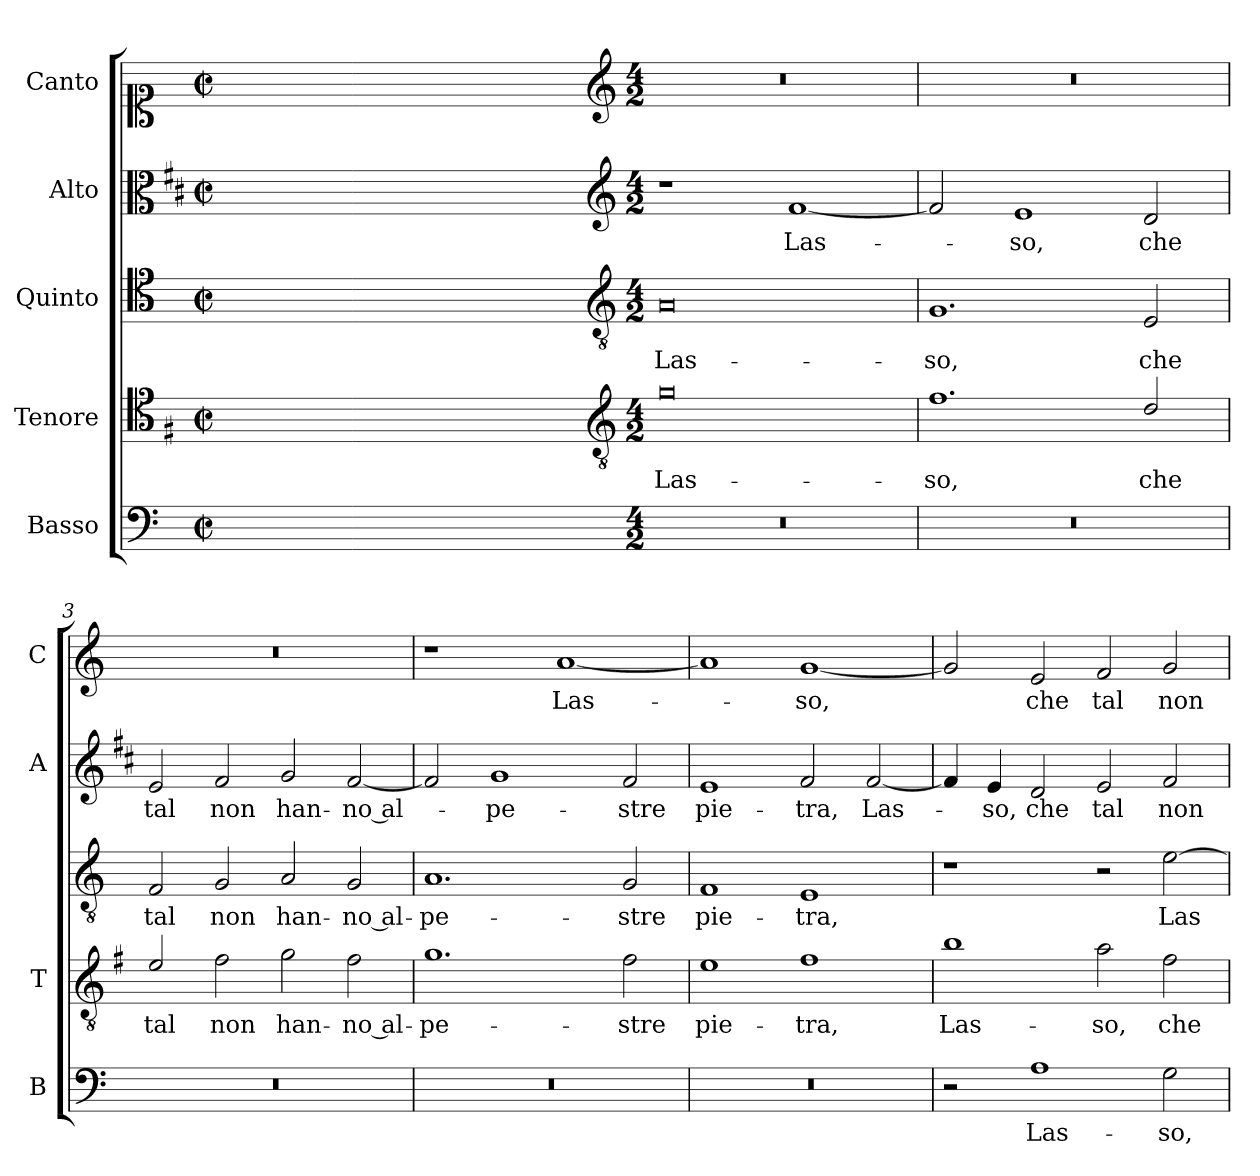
**kern	**text	**kern	**text	**kern	**text	**kern	**text	**kern	**text
*part5	*part5	*part4	*part4	*part3	*part3	*part2	*part2	*part1	*part1
*staff5	*staff5	*staff4	*staff4	*staff3	*staff3	*staff2	*staff2	*staff1	*staff1
*I"Basso	*	*I"Tenore	*	*I"Quinto	*	*I"Alto	*	*I"Canto	*
*I'B	*	*I'T	*	*	*	*I'A	*	*I'C	*
*clefF4	*	*clefC4	*	*clefC4	*	*clefC3	*	*clefC1	*
*	*	*ITrd4c7	*	*	*	*ITrd1c2	*	*	*
*k[]	*	*k[]	*	*k[]	*	*k[]	*	*k[]	*
*C:	*	*C:	*	*C:	*	*C:	*	*C:	*
*M2/2	*	*M2/2	*	*M2/2	*	*M2/2	*	*M2/2	*
*met(c|)	*	*met(c|)	*	*met(c|)	*	*met(c|)	*	*met(c|)	*
=	=	=	=	=	=	=	=	=	=
1ryy	.	1ryy	.	1ryy	.	1ryy	.	1ryy	.
=1X-	=1X-	=1X-	=1X-	=1X-	=1X-	=1X-	=1X-	=1X-	=1X-
4ryy	.	4ryy	.	4ryy	.	4ryy	.	4ryy	.
4ryy	.	4ryy	.	4ryy	.	4ryy	.	4ryy	.
4ryy	.	4ryy	.	4ryy	.	4ryy	.	4ryy	.
4ryy	.	4ryy	.	4ryy	.	4ryy	.	4ryy	.
=1-	=1-	=1-	=1-	=1-	=1-	=1-	=1-	=1-	=1-
*	*	*clefGv2	*	*clefGv2	*	*clefG2	*	*clefG2	*
*M4/2	*	*M4/2	*	*M4/2	*	*M4/2	*	*M4/2	*
!	!	!	!LO:LY:b	!	!LO:LY:b	!	!	!	!
0r	.	0c	Las-	0A	Las-	1r	.	0r	.
!	!	!	!	!	!	!	!LO:LY:b	!	!
.	.	.	.	.	.	[1e	Las-	.	.
=2	=2	=2	=2	=2	=2	=2	=2	=2	=2
!	!	!	!LO:LY:b	!	!LO:LY:b	!	!	!	!
0r	.	1.B	-so,	1.G	-so,	2e/]	.	0r	.
!	!	!	!	!	!	!	!LO:LY:b	!	!
.	.	.	.	.	.	1d	-so,	.	.
!	!	!	!LO:LY:b	!	!LO:LY:b	!	!LO:LY:b	!	!
.	.	2G/	che	2E/	che	2c/	che	.	.
=3	=3	=3	=3	=3	=3	=3	=3	=3	=3
!	!	!	!LO:LY:b	!	!LO:LY:b	!	!LO:LY:b	!	!
0r	.	2A/	tal	2F/	tal	2d/	tal	0r	.
!	!	!	!LO:LY:b	!	!LO:LY:b	!	!LO:LY:b	!	!
.	.	2B\	non	2G/	non	2e/	non	.	.
!	!	!	!LO:LY:b	!	!LO:LY:b	!	!LO:LY:b	!	!
.	.	2c\	han-	2A/	han-	2f/	han-	.	.
!	!	!	!LO:LY:b	!	!LO:LY:b	!	!LO:LY:b	!	!
.	.	2B\	-no al-	2G/	-no al-	[2e/	-no al-	.	.
=4	=4	=4	=4	=4	=4	=4	=4	=4	=4
!	!	!	!LO:LY:b	!	!LO:LY:b	!	!	!	!
0r	.	1.c	-pe-	1.A	-pe-	2e/]	.	1r	.
!	!	!	!	!	!	!	!LO:LY:b	!	!
.	.	.	.	.	.	1f	-pe-	.	.
!	!	!	!	!	!	!	!	!	!LO:LY:b
.	.	.	.	.	.	.	.	[1a	Las-
!	!	!	!LO:LY:b	!	!LO:LY:b	!	!LO:LY:b	!	!
.	.	2B\	-stre	2G/	-stre	2e/	-stre	.	.
=5	=5	=5	=5	=5	=5	=5	=5	=5	=5
!	!	!	!LO:LY:b	!	!LO:LY:b	!	!LO:LY:b	!	!
0r	.	1A	pie-	1F	pie-	1d	pie-	1a]	.
!	!	!	!LO:LY:b	!	!LO:LY:b	!	!LO:LY:b	!	!LO:LY:b
.	.	1B	-tra,	1E	-tra,	2e/	-tra,	[1g	-so,
!	!	!	!	!	!	!	!LO:LY:b	!	!
.	.	.	.	.	.	[2e/	Las-	.	.
!!LO:LB:g=z
=6	=6	=6	=6	=6	=6	=6	=6	=6	=6
!	!	!	!LO:LY:b	!	!	!	!	!	!
2r	.	1e	Las-	1r	.	4e/]	.	2g/]	.
!	!	!	!	!	!	!	!LO:LY:b	!	!
.	.	.	.	.	.	4d/	-so,	.	.
!	!LO:LY:b	!	!	!	!	!	!LO:LY:b	!	!LO:LY:b
1A	Las-	.	.	.	.	2c/	che	2e/	che
!	!	!	!LO:LY:b	!	!	!	!LO:LY:b	!	!LO:LY:b
.	.	2d\	-so,	2r	.	2d/	tal	2f/	tal
!	!LO:LY:b	!	!LO:LY:b	!	!LO:LY:b	!	!LO:LY:b	!	!LO:LY:b
2G\	-so,	2B\	che	[2e\	Las-	2e/	non	2g/	non
=	=	=	=	=	=	=	=	=	=
*-	*-	*-	*-	*-	*-	*-	*-	*-	*-
